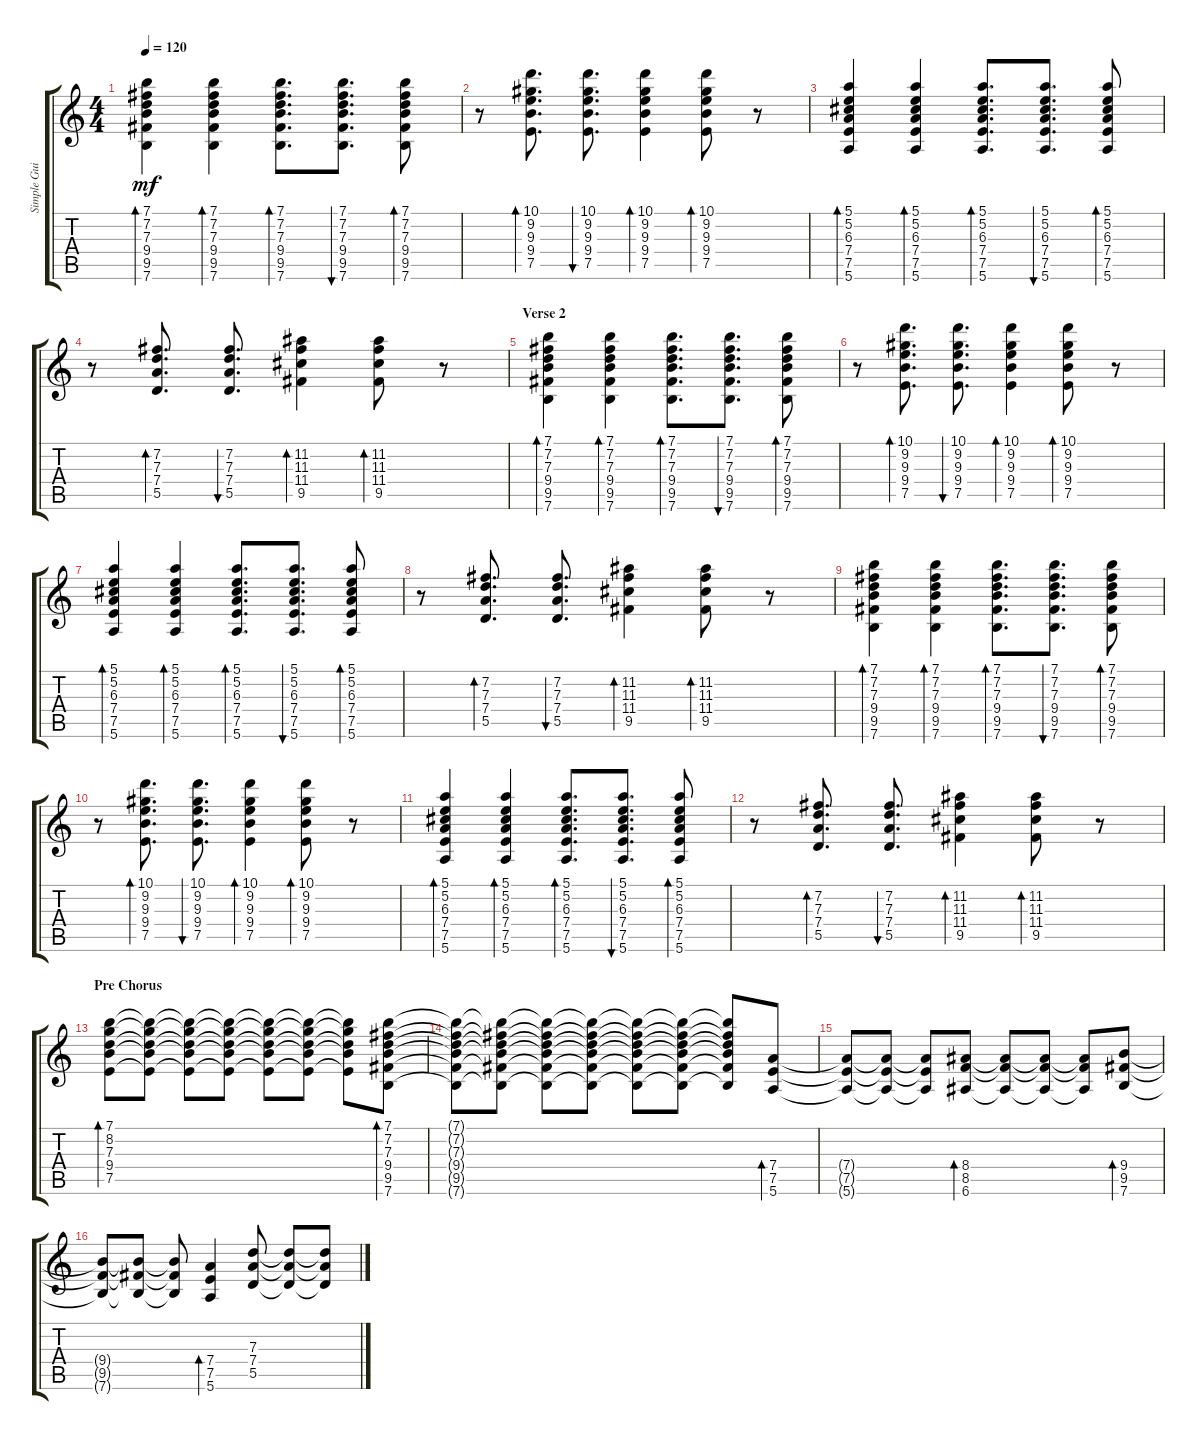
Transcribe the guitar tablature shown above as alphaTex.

\track ("Simple Guitar" "Simple Gui") {instrument electricguitarclean}
\staff {score tabs}
\tuning (E4 B3 G3 D3 A2 E2) {hide}
\ts (4 4)
\tempo 120
\clef g2
\ks c
(7.1 7.2 7.3 9.4 9.5 7.6).4{bd 30 dy mf} (7.1 7.2 7.3 9.4 9.5 7.6).4{bd 30} (7.1 7.2 7.3 9.4 9.5 7.6).8{d bd 30} (7.1 7.2 7.3 9.4 9.5 7.6).8{d bu 30} (7.1 7.2 7.3 9.4 9.5 7.6).8{bd 30} |
r.8 (10.1 9.2 9.3 9.4 7.5).8{d bd 30} (10.1 9.2 9.3 9.4 7.5).8{d bu 30} (10.1 9.2 9.3 9.4 7.5).4{bd 30} (10.1 9.2 9.3 9.4 7.5).8{bd 30} r.8 |
(5.1 5.2 6.3 7.4 7.5 5.6).4{bd 30} (5.1 5.2 6.3 7.4 7.5 5.6).4{bd 30} (5.1 5.2 6.3 7.4 7.5 5.6).8{d bd 30} (5.1 5.2 6.3 7.4 7.5 5.6).8{d bu 30} (5.1 5.2 6.3 7.4 7.5 5.6).8{bd 30} |
r.8 (7.2 7.3 7.4 5.5).8{d bd 30} (7.2 7.3 7.4 5.5).8{d bu 30} (11.2 11.3 11.4 9.5).4{bd 30} (11.2 11.3 11.4 9.5).8{bd 30} r.8 |
\section ("" "Verse 2")
(7.1 7.2 7.3 9.4 9.5 7.6).4{bd 30} (7.1 7.2 7.3 9.4 9.5 7.6).4{bd 30} (7.1 7.2 7.3 9.4 9.5 7.6).8{d bd 30} (7.1 7.2 7.3 9.4 9.5 7.6).8{d bu 30} (7.1 7.2 7.3 9.4 9.5 7.6).8{bd 30} |
r.8 (10.1 9.2 9.3 9.4 7.5).8{d bd 30} (10.1 9.2 9.3 9.4 7.5).8{d bu 30} (10.1 9.2 9.3 9.4 7.5).4{bd 30} (10.1 9.2 9.3 9.4 7.5).8{bd 30} r.8 |
(5.1 5.2 6.3 7.4 7.5 5.6).4{bd 30} (5.1 5.2 6.3 7.4 7.5 5.6).4{bd 30} (5.1 5.2 6.3 7.4 7.5 5.6).8{d bd 30} (5.1 5.2 6.3 7.4 7.5 5.6).8{d bu 30} (5.1 5.2 6.3 7.4 7.5 5.6).8{bd 30} |
r.8 (7.2 7.3 7.4 5.5).8{d bd 30} (7.2 7.3 7.4 5.5).8{d bu 30} (11.2 11.3 11.4 9.5).4{bd 30} (11.2 11.3 11.4 9.5).8{bd 30} r.8 |
(7.1 7.2 7.3 9.4 9.5 7.6).4{bd 30} (7.1 7.2 7.3 9.4 9.5 7.6).4{bd 30} (7.1 7.2 7.3 9.4 9.5 7.6).8{d bd 30} (7.1 7.2 7.3 9.4 9.5 7.6).8{d bu 30} (7.1 7.2 7.3 9.4 9.5 7.6).8{bd 30} |
r.8 (10.1 9.2 9.3 9.4 7.5).8{d bd 30} (10.1 9.2 9.3 9.4 7.5).8{d bu 30} (10.1 9.2 9.3 9.4 7.5).4{bd 30} (10.1 9.2 9.3 9.4 7.5).8{bd 30} r.8 |
(5.1 5.2 6.3 7.4 7.5 5.6).4{bd 30} (5.1 5.2 6.3 7.4 7.5 5.6).4{bd 30} (5.1 5.2 6.3 7.4 7.5 5.6).8{d bd 30} (5.1 5.2 6.3 7.4 7.5 5.6).8{d bu 30} (5.1 5.2 6.3 7.4 7.5 5.6).8{bd 30} |
r.8 (7.2 7.3 7.4 5.5).8{d bd 30} (7.2 7.3 7.4 5.5).8{d bu 30} (11.2 11.3 11.4 9.5).4{bd 30} (11.2 11.3 11.4 9.5).8{bd 30} r.8 |
\section ("" "Pre Chorus")
(7.1 8.2 7.3 9.4 7.5).8{bd 30} (7.1{t} 8.2{t} 7.3{t} 9.4{t} 7.5{t}).8 (7.1{t} 8.2{t} 7.3{t} 9.4{t} 7.5{t}).8 (7.1{t} 8.2{t} 7.3{t} 9.4{t} 7.5{t}).8 (7.1{t} 8.2{t} 7.3{t} 9.4{t} 7.5{t}).8 (7.1{t} 8.2{t} 7.3{t} 9.4{t} 7.5{t}).8 (7.1{t} 8.2{t} 7.3{t} 9.4{t} 7.5{t}).8 (7.1 7.2 7.3 9.4 9.5 7.6).8{bd 30} |
(7.1{t} 7.2{t} 7.3{t} 9.4{t} 9.5{t} 7.6{t}).8 (7.1{t} 7.2{t} 7.3{t} 9.4{t} 9.5{t} 7.6{t}).8 (7.1{t} 7.2{t} 7.3{t} 9.4{t} 9.5{t} 7.6{t}).8 (7.1{t} 7.2{t} 7.3{t} 9.4{t} 9.5{t} 7.6{t}).8 (7.1{t} 7.2{t} 7.3{t} 9.4{t} 9.5{t} 7.6{t}).8 (7.1{t} 7.2{t} 7.3{t} 9.4{t} 9.5{t} 7.6{t}).8 (7.1{t} 7.2{t} 7.3{t} 9.4{t} 9.5{t} 7.6{t}).8 (7.4 7.5 5.6).8{bd 30} |
(7.4{t} 7.5{t} 5.6{t}).8 (7.4{t} 7.5{t} 5.6{t}).8 (7.4{t} 7.5{t} 5.6{t}).8 (8.4 8.5 6.6).8{bd 30} (8.4{t} 8.5{t} 6.6{t}).8 (8.4{t} 8.5{t} 6.6{t}).8 (8.4{t} 8.5{t} 6.6{t}).8 (9.4 9.5 7.6).8{bd 30} |
(9.4{t} 9.5{t} 7.6{t}).8 (9.4{t} 9.5{t} 7.6{t}).8 (9.4{t} 9.5{t} 7.6{t}).8 (7.4 7.5 5.6).4{bd 30} (7.3 7.4 5.5).8 (7.3{t} 7.4{t} 5.5{t}).8 (7.3{t} 7.4{t} 5.5{t}).8
